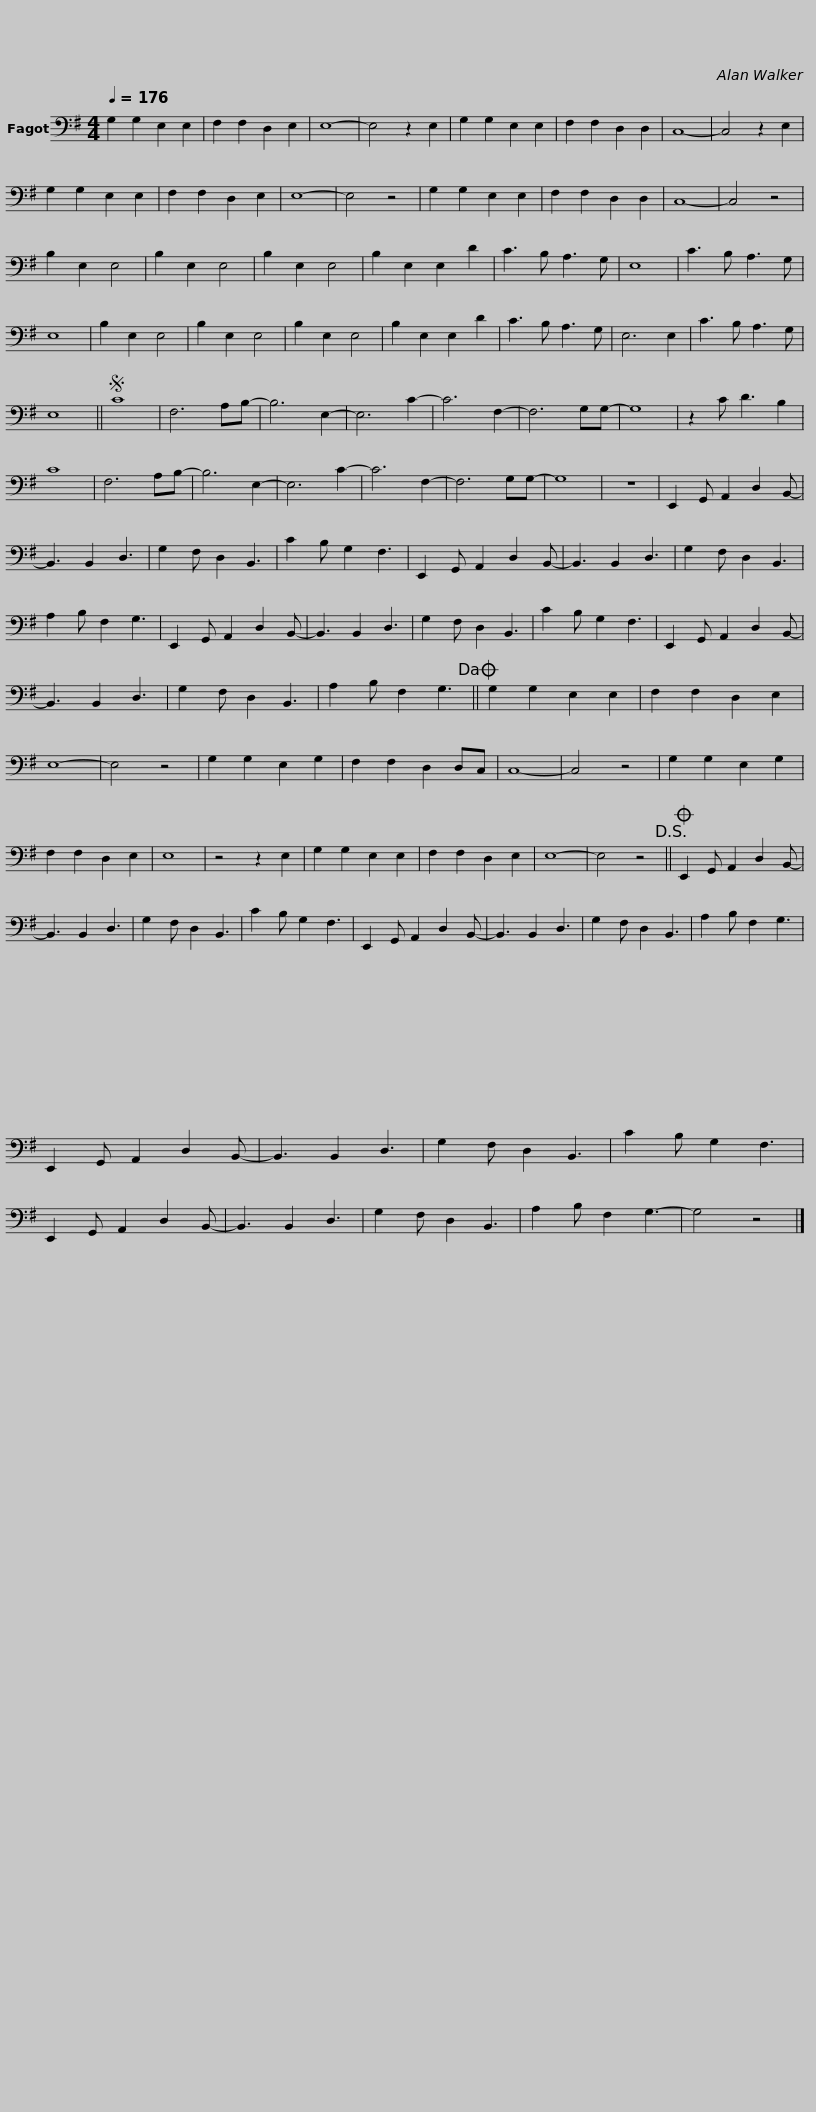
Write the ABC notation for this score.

X:1
L:1/8
Q:1/4=176
M:4/4
I:linebreak $
K:G
V:1 bass
V:1
 G,2 G,2 E,2 E,2 | F,2 F,2 D,2 E,2 | E,8- | E,4 z2 E,2 | G,2 G,2 E,2 E,2 | %5
 F,2 F,2 D,2 D,2 | C,8- | C,4 z2 E,2 | G,2 G,2 E,2 E,2 | F,2 F,2 D,2 E,2 | %10
 E,8- | E,4 z4 |$ G,2 G,2 E,2 E,2 | F,2 F,2 D,2 D,2 | C,8- | %15
 C,4 z4 | B,2 E,2 E,4 | B,2 E,2 E,4 | B,2 E,2 E,4 | B,2 E,2 E,2 D2 | %20
 C3 B, A,3 G, | E,8 | C3 B, A,3 G, | E,8 |$ B,2 E,2 E,4 | %25
 B,2 E,2 E,4 | B,2 E,2 E,4 | B,2 E,2 E,2 D2 | C3 B, A,3 G, | E,6 E,2 | %30
 C3 B, A,3 G, | E,8 ||S C8 | F,6 A,B,- | B,6 E,2- | %35
 E,6 C2- |$ C6 F,2- | F,6 G,G,- | G,8 | z2 C D3 B,2 | %40
 C8 | F,6 A,B,- | B,6 E,2- | E,6 C2- | C6 F,2- | %45
 F,6 G,G,- | G,8 | z8 |$ E,,2 G,, A,,2 D,2 B,,- | B,,3 B,,2 D,3 | %50
 G,2 F, D,2 B,,3 | C2 B, G,2 F,3 | E,,2 G,, A,,2 D,2 B,,- | B,,3 B,,2 D,3 | G,2 F, D,2 B,,3 | %55
 A,2 B, F,2 G,3 |$ E,,2 G,, A,,2 D,2 B,,- | B,,3 B,,2 D,3 | G,2 F, D,2 B,,3 | C2 B, G,2 F,3 | %60
 E,,2 G,, A,,2 D,2 B,,- | B,,3 B,,2 D,3 | G,2 F, D,2 B,,3 | A,2 B, F,2 G,3!dacoda! ||$ G,2 G,2 E,2 E,2 | %65
 F,2 F,2 D,2 E,2 | E,8- | E,4 z4 | G,2 G,2 E,2 G,2 | F,2 F,2 D,2 D,C, | %70
 C,8- | C,4 z4 | G,2 G,2 E,2 G,2 | F,2 F,2 D,2 E,2 | E,8 | %75
 z4 z2 E,2 |$ G,2 G,2 E,2 E,2 | F,2 F,2 D,2 E,2 | E,8- | E,4 z4!D.S.! || %80
O E,,2 G,, A,,2 D,2 B,,- | B,,3 B,,2 D,3 | G,2 F, D,2 B,,3 | C2 B, G,2 F,3 | E,,2 G,, A,,2 D,2 B,,- | %85
 B,,3 B,,2 D,3 |$ G,2 F, D,2 B,,3 | A,2 B, F,2 G,3 | E,,2 G,, A,,2 D,2 B,,- | B,,3 B,,2 D,3 | %90
 G,2 F, D,2 B,,3 | C2 B, G,2 F,3 | E,,2 G,, A,,2 D,2 B,,- | B,,3 B,,2 D,3 |$ G,2 F, D,2 B,,3 | %95
 A,2 B, F,2 G,3- | G,4 z4 |] %97
